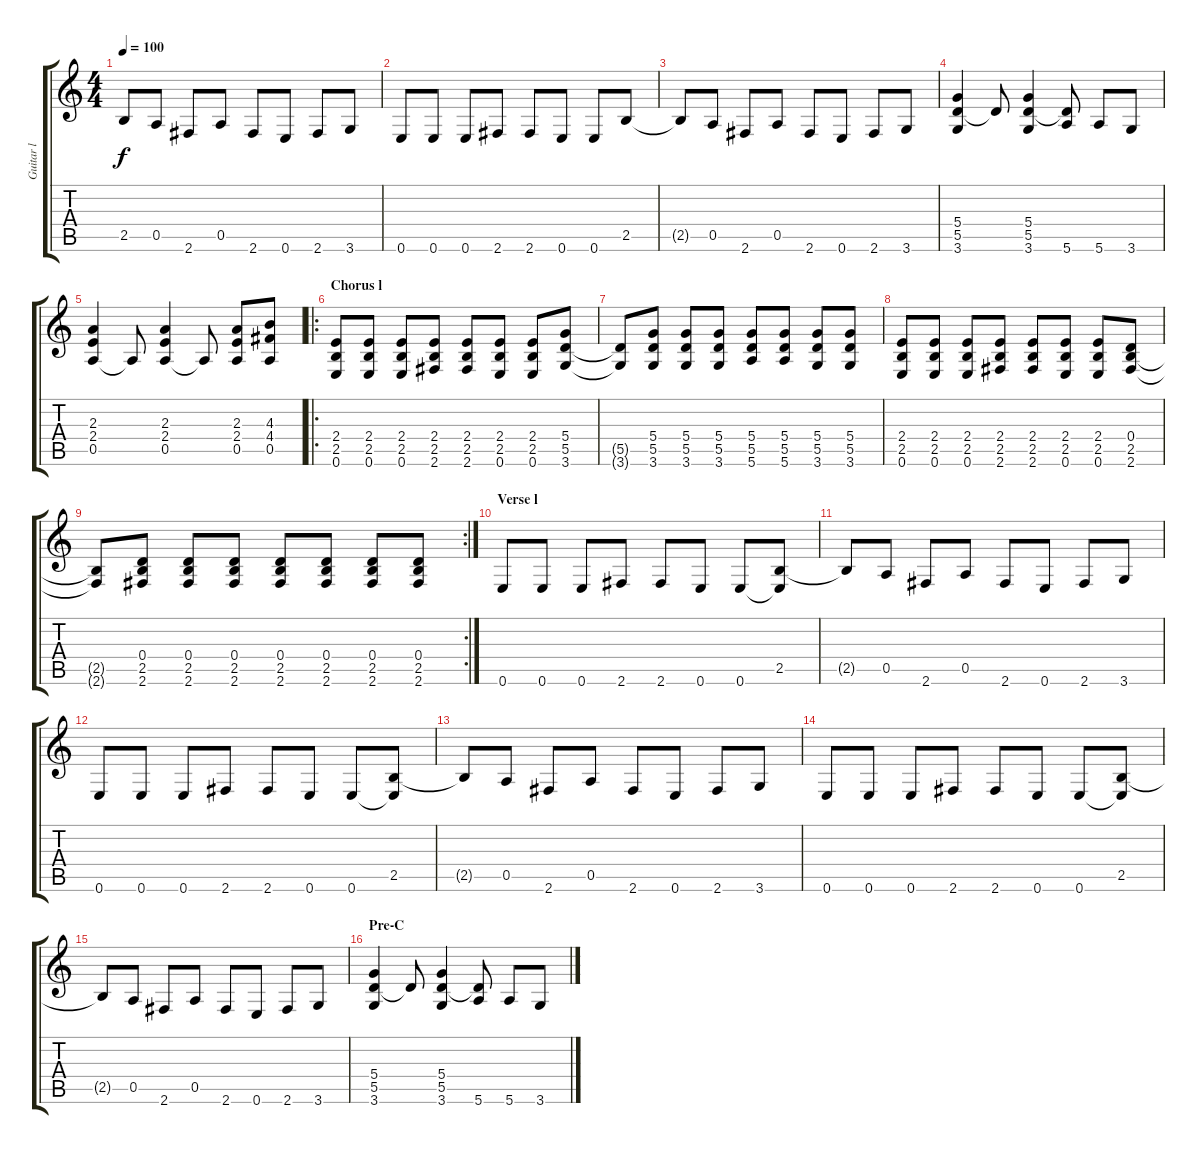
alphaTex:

\track ("Guitar l" "Guitar l") {instrument distortionguitar}
\staff {score tabs}
\tuning (E4 B3 G3 D3 A2 E2) {hide}
\ts (4 4)
\tempo 100
\clef g2
\ks c
2.5{t}.8{dy f} 0.5.8 2.6.8 0.5.8 2.6.8 0.6.8 2.6.8 3.6.8 |
0.6.8 0.6.8 0.6.8 2.6.8 2.6.8 0.6.8 0.6.8 2.5.8 |
2.5{t}.8 0.5.8 2.6.8 0.5.8 2.6.8 0.6.8 2.6.8 3.6.8 |
(5.4 5.5 3.6).4 5.5{t}.8 (5.4 5.5 3.6).4 (5.5{t} 5.6).8 5.6.8 3.6.8 |
(2.3 2.4 0.5).4 0.5{t}.8 (2.3 2.4 0.5).4 0.5{t}.8 (2.3 2.4 0.5).8 (4.3 4.4 0.5).8 |
\ro
\section ("" "Chorus l")
(2.4 2.5 0.6).8 (2.4 2.5 0.6).8 (2.4 2.5 0.6).8 (2.4 2.5 2.6).8 (2.4 2.5 2.6).8 (2.4 2.5 0.6).8 (2.4 2.5 0.6).8 (5.4 5.5 3.6).8 |
(5.5{t} 3.6{t}).8 (5.4 5.5 3.6).8 (5.4 5.5 3.6).8 (5.4 5.5 3.6).8 (5.4 5.5 5.6).8 (5.4 5.5 5.6).8 (5.4 5.5 3.6).8 (5.4 5.5 3.6).8 |
(2.4 2.5 0.6).8 (2.4 2.5 0.6).8 (2.4 2.5 0.6).8 (2.4 2.5 2.6).8 (2.4 2.5 2.6).8 (2.4 2.5 0.6).8 (2.4 2.5 0.6).8 (0.4 2.5 2.6).8 |
\rc 2
(2.5{t} 2.6{t}).8 (0.4 2.5 2.6).8 (0.4 2.5 2.6).8 (0.4 2.5 2.6).8 (0.4 2.5 2.6).8 (0.4 2.5 2.6).8 (0.4 2.5 2.6).8 (0.4 2.5 2.6).8 |
\section ("" "Verse l")
0.6.8 0.6.8 0.6.8 2.6.8 2.6.8 0.6.8 0.6.8 (2.5 0.6{t}).8 |
2.5{t}.8 0.5.8 2.6.8 0.5.8 2.6.8 0.6.8 2.6.8 3.6.8 |
0.6.8 0.6.8 0.6.8 2.6.8 2.6.8 0.6.8 0.6.8 (2.5 0.6{t}).8 |
2.5{t}.8 0.5.8 2.6.8 0.5.8 2.6.8 0.6.8 2.6.8 3.6.8 |
0.6.8 0.6.8 0.6.8 2.6.8 2.6.8 0.6.8 0.6.8 (2.5 0.6{t}).8 |
2.5{t}.8 0.5.8 2.6.8 0.5.8 2.6.8 0.6.8 2.6.8 3.6.8 |
\section ("" "Pre-C")
(5.4 5.5 3.6).4 5.5{t}.8 (5.4 5.5 3.6).4 (5.5{t} 5.6).8 5.6.8 3.6.8
